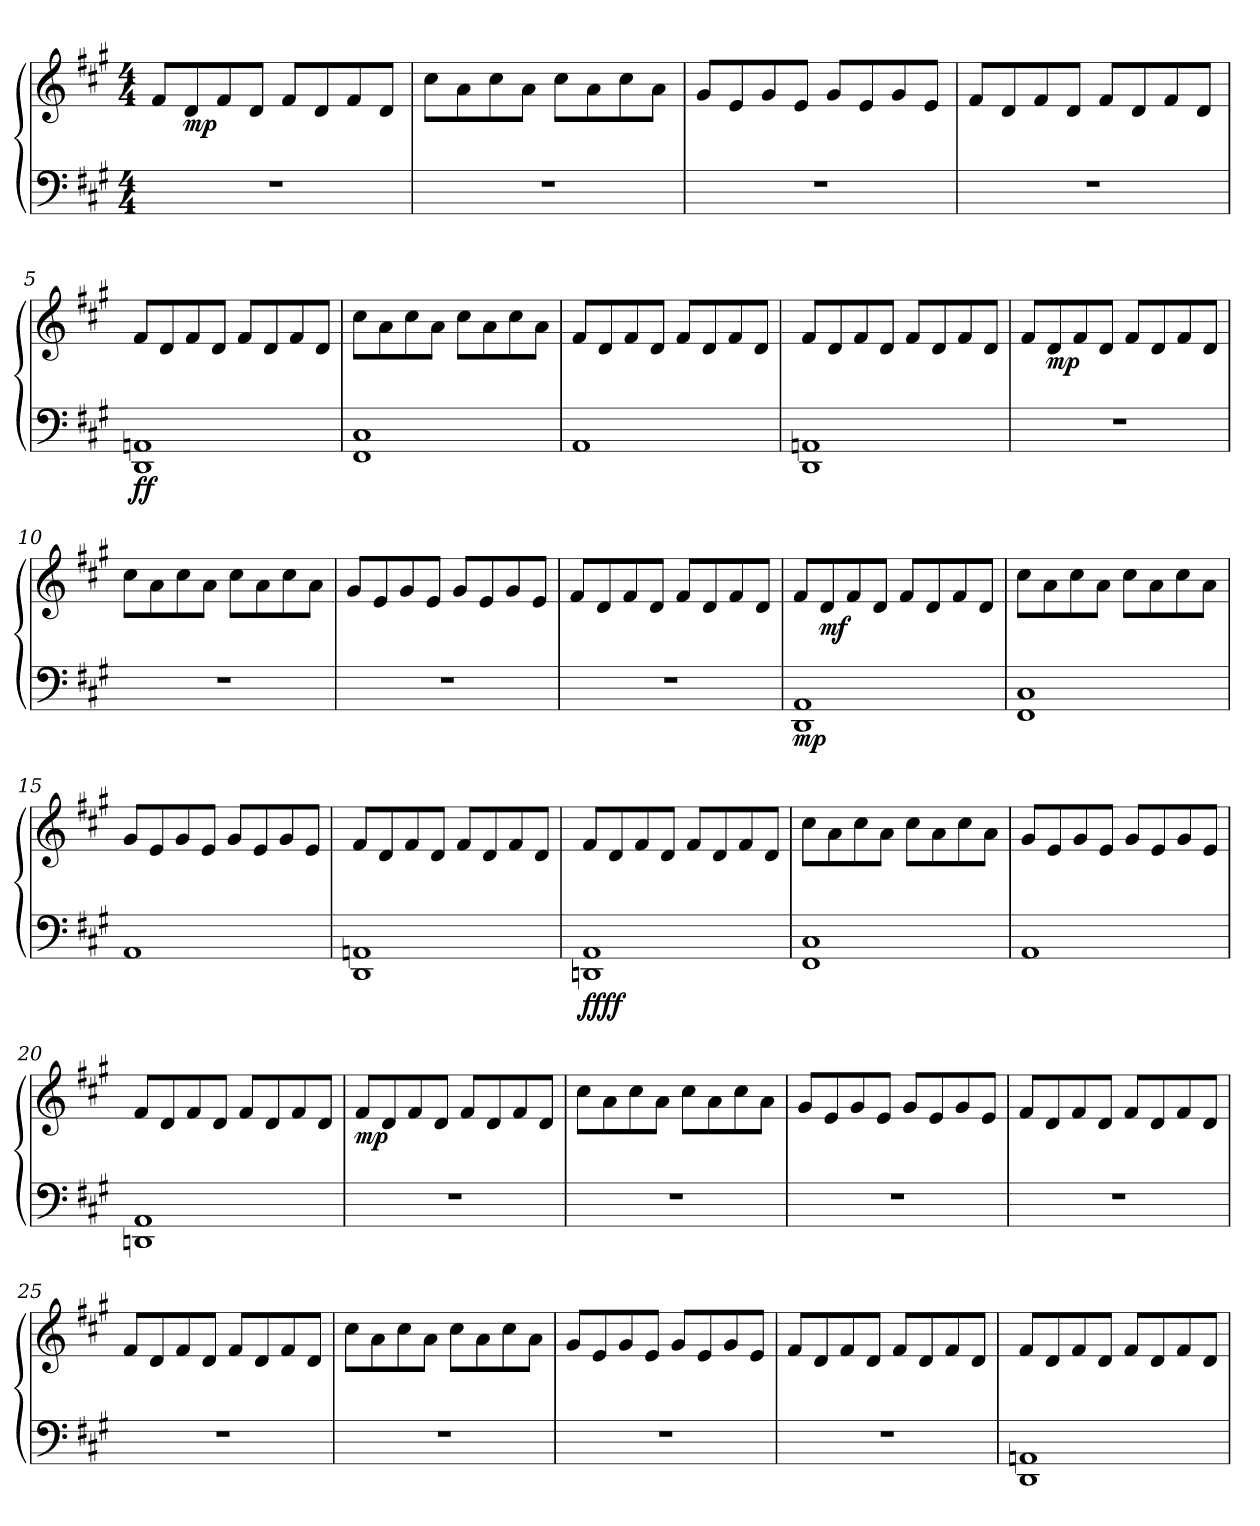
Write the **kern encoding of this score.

**kern	**kern	**dynam
*part1	*part1	*part1
*staff2	*staff1	*staff1/2
*clefF4	*clefG2	*
*k[f#c#g#]	*k[f#c#g#]	*
*M4/4	*M4/4	*
=1	=1	=1
1r	8f#/L	.
!	!	!LO:DY:b
.	8d/	mp
.	8f#/	.
.	8d/J	.
.	8f#/L	.
.	8d/	.
.	8f#/	.
.	8d/J	.
=2	=2	=2
1r	8cc#\L	.
.	8a\	.
.	8cc#\	.
.	8a\J	.
.	8cc#\L	.
.	8a\	.
.	8cc#\	.
.	8a\J	.
=3	=3	=3
1r	8g#/L	.
.	8e/	.
.	8g#/	.
.	8e/J	.
.	8g#/L	.
.	8e/	.
.	8g#/	.
.	8e/J	.
=4	=4	=4
1r	8f#/L	.
.	8d/	.
.	8f#/	.
.	8d/J	.
.	8f#/L	.
.	8d/	.
.	8f#/	.
.	8d/J	.
=5	=5	=5
!	!	!LO:DY:b=2
!	!	!LO:DY:n=1:b
1DD 1AAn	8f#/L	f f
.	8d/	.
.	8f#/	.
.	8d/J	.
.	8f#/L	.
.	8d/	.
.	8f#/	.
.	8d/J	.
!!LO:LB:g=z
=6	=6	=6
1FF# 1C#	8cc#\L	.
.	8a\	.
.	8cc#\	.
.	8a\J	.
.	8cc#\L	.
.	8a\	.
.	8cc#\	.
.	8a\J	.
=7	=7	=7
1AA	8f#/L	.
.	8d/	.
.	8f#/	.
.	8d/J	.
.	8f#/L	.
.	8d/	.
.	8f#/	.
.	8d/J	.
=8	=8	=8
1DD 1AAn	8f#/L	.
.	8d/	.
.	8f#/	.
.	8d/J	.
.	8f#/L	.
.	8d/	.
.	8f#/	.
.	8d/J	.
=9	=9	=9
1r	8f#/L	.
!	!	!LO:DY:b
.	8d/	mp
.	8f#/	.
.	8d/J	.
.	8f#/L	.
.	8d/	.
.	8f#/	.
.	8d/J	.
=10	=10	=10
1r	8cc#\L	.
.	8a\	.
.	8cc#\	.
.	8a\J	.
.	8cc#\L	.
.	8a\	.
.	8cc#\	.
.	8a\J	.
!!LO:LB:g=z
=11	=11	=11
1r	8g#/L	.
.	8e/	.
.	8g#/	.
.	8e/J	.
.	8g#/L	.
.	8e/	.
.	8g#/	.
.	8e/J	.
=12	=12	=12
1r	8f#/L	.
.	8d/	.
.	8f#/	.
.	8d/J	.
.	8f#/L	.
.	8d/	.
.	8f#/	.
.	8d/J	.
=13	=13	=13
!	!	!LO:DY:b=2
1DD 1AA	8f#/L	mp
!	!	!LO:DY:b
.	8d/	mf
.	8f#/	.
.	8d/J	.
.	8f#/L	.
.	8d/	.
.	8f#/	.
.	8d/J	.
=14	=14	=14
1FF# 1C#	8cc#\L	.
.	8a\	.
.	8cc#\	.
.	8a\J	.
.	8cc#\L	.
.	8a\	.
.	8cc#\	.
.	8a\J	.
=15	=15	=15
1AA	8g#/L	.
.	8e/	.
.	8g#/	.
.	8e/J	.
.	8g#/L	.
.	8e/	.
.	8g#/	.
.	8e/J	.
!!LO:LB:g=z
=16	=16	=16
1DD 1AAn	8f#/L	.
.	8d/	.
.	8f#/	.
.	8d/J	.
.	8f#/L	.
.	8d/	.
.	8f#/	.
.	8d/J	.
=17	=17	=17
!	!	!LO:DY:b=2
!	!	!LO:DY:n=1:b
1DDn 1AA	8f#/L	ff ff
.	8d/	.
.	8f#/	.
.	8d/J	.
.	8f#/L	.
.	8d/	.
.	8f#/	.
.	8d/J	.
=18	=18	=18
1FF# 1C#	8cc#\L	.
.	8a\	.
.	8cc#\	.
.	8a\J	.
.	8cc#\L	.
.	8a\	.
.	8cc#\	.
.	8a\J	.
=19	=19	=19
1AA	8g#/L	.
.	8e/	.
.	8g#/	.
.	8e/J	.
.	8g#/L	.
.	8e/	.
.	8g#/	.
.	8e/J	.
=20	=20	=20
1DDn 1AA	8f#/L	.
.	8d/	.
.	8f#/	.
.	8d/J	.
.	8f#/L	.
.	8d/	.
.	8f#/	.
.	8d/J	.
!!LO:LB:g=z
=21	=21	=21
!	!	!LO:DY:b
1r	8f#/L	mp
.	8d/	.
.	8f#/	.
.	8d/J	.
.	8f#/L	.
.	8d/	.
.	8f#/	.
.	8d/J	.
=22	=22	=22
1r	8cc#\L	.
.	8a\	.
.	8cc#\	.
.	8a\J	.
.	8cc#\L	.
.	8a\	.
.	8cc#\	.
.	8a\J	.
=23	=23	=23
1r	8g#/L	.
.	8e/	.
.	8g#/	.
.	8e/J	.
.	8g#/L	.
.	8e/	.
.	8g#/	.
.	8e/J	.
=24	=24	=24
1r	8f#/L	.
.	8d/	.
.	8f#/	.
.	8d/J	.
.	8f#/L	.
.	8d/	.
.	8f#/	.
.	8d/J	.
=25	=25	=25
1r	8f#/L	.
.	8d/	.
.	8f#/	.
.	8d/J	.
.	8f#/L	.
.	8d/	.
.	8f#/	.
.	8d/J	.
!!LO:PB:g=z
=26	=26	=26
1r	8cc#\L	.
.	8a\	.
.	8cc#\	.
.	8a\J	.
.	8cc#\L	.
.	8a\	.
.	8cc#\	.
.	8a\J	.
=27	=27	=27
1r	8g#/L	.
.	8e/	.
.	8g#/	.
.	8e/J	.
.	8g#/L	.
.	8e/	.
.	8g#/	.
.	8e/J	.
=28	=28	=28
1r	8f#/L	.
.	8d/	.
.	8f#/	.
.	8d/J	.
.	8f#/L	.
.	8d/	.
.	8f#/	.
.	8d/J	.
=29	=29	=29
!	!	!LO:DY:b=2
!	!	!LO:DY:n=1:b
1DD 1AAn	8f#/L	mp mf
.	8d/	.
.	8f#/	.
.	8d/J	.
.	8f#/L	.
.	8d/	.
.	8f#/	.
.	8d/J	.
=	=	=
*-	*-	*-
